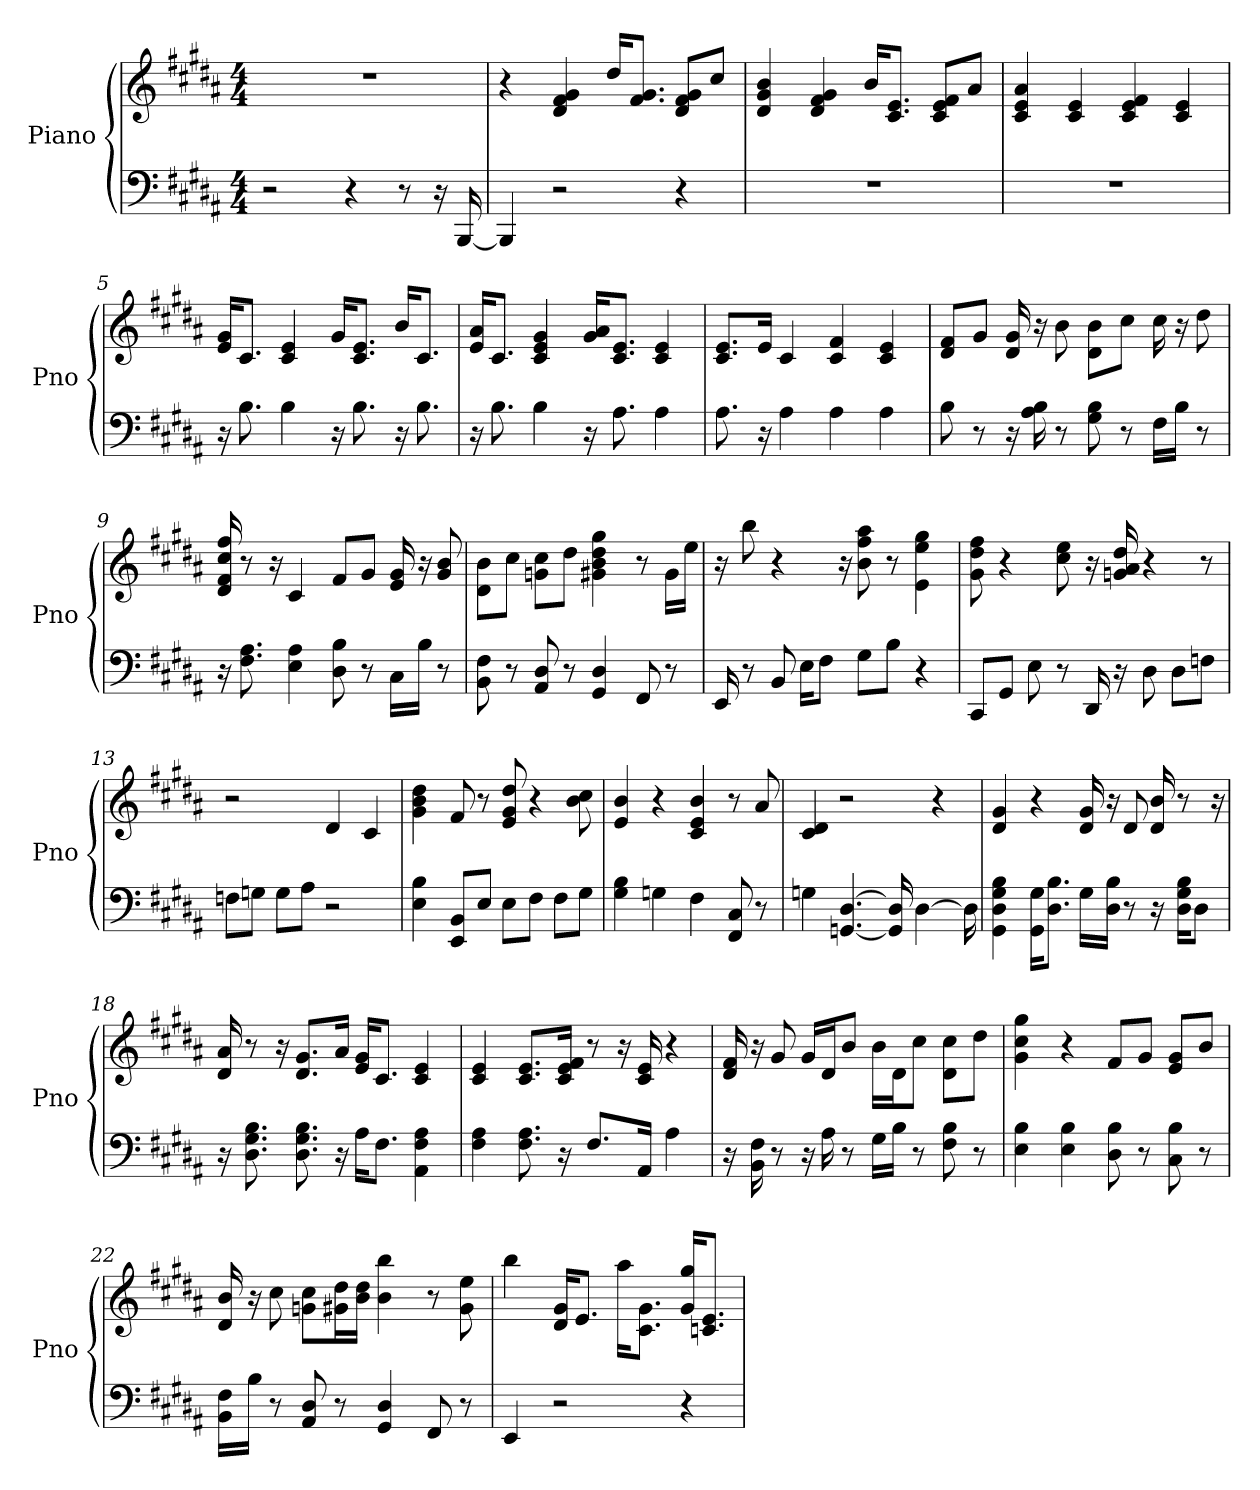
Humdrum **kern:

**kern	**kern
*part1	*part1
*staff2	*staff1
*I"Piano	*
*I'Pno	*
*clefF4	*clefG2
*k[f#c#g#d#a#]	*k[f#c#g#d#a#]
*B:	*B:
*M4/4	*M4/4
*MM120	*MM120
=1	=1
2r	1r
4r	.
8r	.
16r	.
[16BBB	.
=2	=2
4BBB]	4r
2r	4g# 4d# 4f#
.	16dd#/KL
.	8.g#/ 8.f#/J
4r	8f#/ 8d#/ 8g#/L
.	8cc#/J
=3	=3
1r	4g# 4b 4d#
.	4g# 4f# 4d#
.	16b/KL
.	8.e/ 8.c#/J
.	8e/ 8f#/ 8c#/L
.	8a#/J
=4	=4
1r	4a# 4e 4c#
.	4c# 4e
.	4f# 4c# 4e
.	4c# 4e
=5	=5
16r	16g#/ 16e/KL
8.B	8.c#/J
4B	4c# 4e
16r	16g#/KL
8.B	8.c#/ 8.e/J
16r	16b/KL
8.B	8.c#/J
=6	=6
16r	16e/ 16a#/KL
8.B	8.c#/J
4B	4g# 4e 4c#
16r	16a#/ 16g#/KL
8.A#	8.e/ 8.c#/J
4A#	4e 4c#
=7	=7
8.A#	8.e/ 8.c#/L
16r	16e/Jk
4A#	4c#
4A#	4f# 4c#
4A#	4c# 4e
=8	=8
8B	8d#/ 8f#/L
8r	8g#/J
16r	16g# 16d#
16A# 16B	16r
8r	8b
8B 8G#	8b\ 8d#\L
8r	8cc#\J
16F#\LL	16cc#
16B\JJ	16r
8r	8dd#
=9	=9
16r	16f# 16cc# 16d# 16ff#
8.F# 8.A#	8r
.	16r
4E 4A#	4c#
8D# 8B	8f#/L
8r	8g#/J
16C#\LL	16g# 16e
16B\JJ	16r
8r	8g# 8b
=10	=10
8BB 8F#	8b\ 8d#\L
8r	8cc#\J
8AA# 8D#	8g\ 8cc#\L
8r	8dd#\J
4GG# 4D#	4g# 4b 4gg# 4dd#
8FF#	8r
8r	16g#\LL
.	16ee\JJ
=11	=11
16EE	16r
8r	8bb
8BB	4r
16E\KL	.
8F#\J	.
.	16r
8G#\L	8aa# 8b 8ff#
8B\J	8r
4r	4e 4ee 4gg#
=12	=12
8CC#/L	8dd# 8ff# 8g#
8GG#/J	4r
8E	.
8r	8cc# 8ee
16DD#	16r
16r	16dd# 16a# 16g
8D#	4r
8D#\L	.
8F\J	8r
=13	=13
8F\L	2r
8G\J	.
8G\L	.
8A#\J	.
2r	4d#
.	4c#
=14	=14
4B 4E	4dd# 4b 4g#
8BB/ 8EE/L	8f#
8E/J	8r
8E\L	8dd# 8e 8g#
8F#\J	4r
8F#\L	.
8G#\J	8cc# 8b
=15	=15
4G# 4B	4b 4e
4G	4r
4F#	4b 4e 4c#
8C# 8FF#	8r
8r	8a#
=16	=16
4G	4c# 4d#
[4.D# [4.GG	2r
16D#] 16GG]	.
[4D#	.
.	4r
16D#]	.
=17	=17
4D# 4G# 4GG# 4B	4g# 4d#
16G#\ 16GG#\KL	4r
8.D#\ 8.B\J	.
16G#\LL	16g# 16d#
16B\ 16D#\JJ	16r
8r	8d#
16r	16b 16d#
16G#\ 16D#\ 16B\KL	8r
8D#\J	.
.	16r
=18	=18
16r	16d# 16a#
8.G# 8.D# 8.B	8r
.	16r
8.D# 8.B 8.G#	8.g#/ 8.d#/L
16r	16a#/Jk
16A#\KL	16g#/ 16e/KL
8.F#\J	8.c#/J
4A# 4AA# 4F#	4c# 4e
=19	=19
4A# 4F#	4c# 4e
8.A# 8.F#	8.c#/ 8.e/L
16r	16c#/ 16f#/ 16e/Jk
8.F#/L	8r
.	16r
16AA#/Jk	16c# 16e
4A#	4r
=20	=20
16r	16d# 16f#
16BB 16F#	16r
8r	8g#
16r	16g#/LL
16A#	16d#/J
8r	8b/J
16G#\LL	16b\LL
16B\JJ	16d#\J
8r	8cc#\J
8F# 8B	8cc#\ 8d#\L
8r	8dd#\J
=21	=21
4B 4E	4cc# 4gg# 4g#
4B 4E	4r
8D# 8B	8f#/L
8r	8g#/J
8C# 8B	8g#/ 8e/L
8r	8b/J
=22	=22
16F#\ 16BB\LL	16b 16d#
16B\JJ	16r
8r	8cc#
8D# 8AA#	8cc#\ 8g\L
8r	16dd#\ 16g#\L
.	16b\ 16dd#\JJ
4GG# 4D#	4b 4bb
8FF#	8r
8r	8g# 8ee
=23	=23
4EE	4bb
2r	16d#/ 16g#/KL
.	8.e/J
.	16aa#\KL
.	8.g#\ 8.c#\J
4r	16gg#/ 16g#/KL
.	8.e/ 8.c/J
=	=
*-	*-
